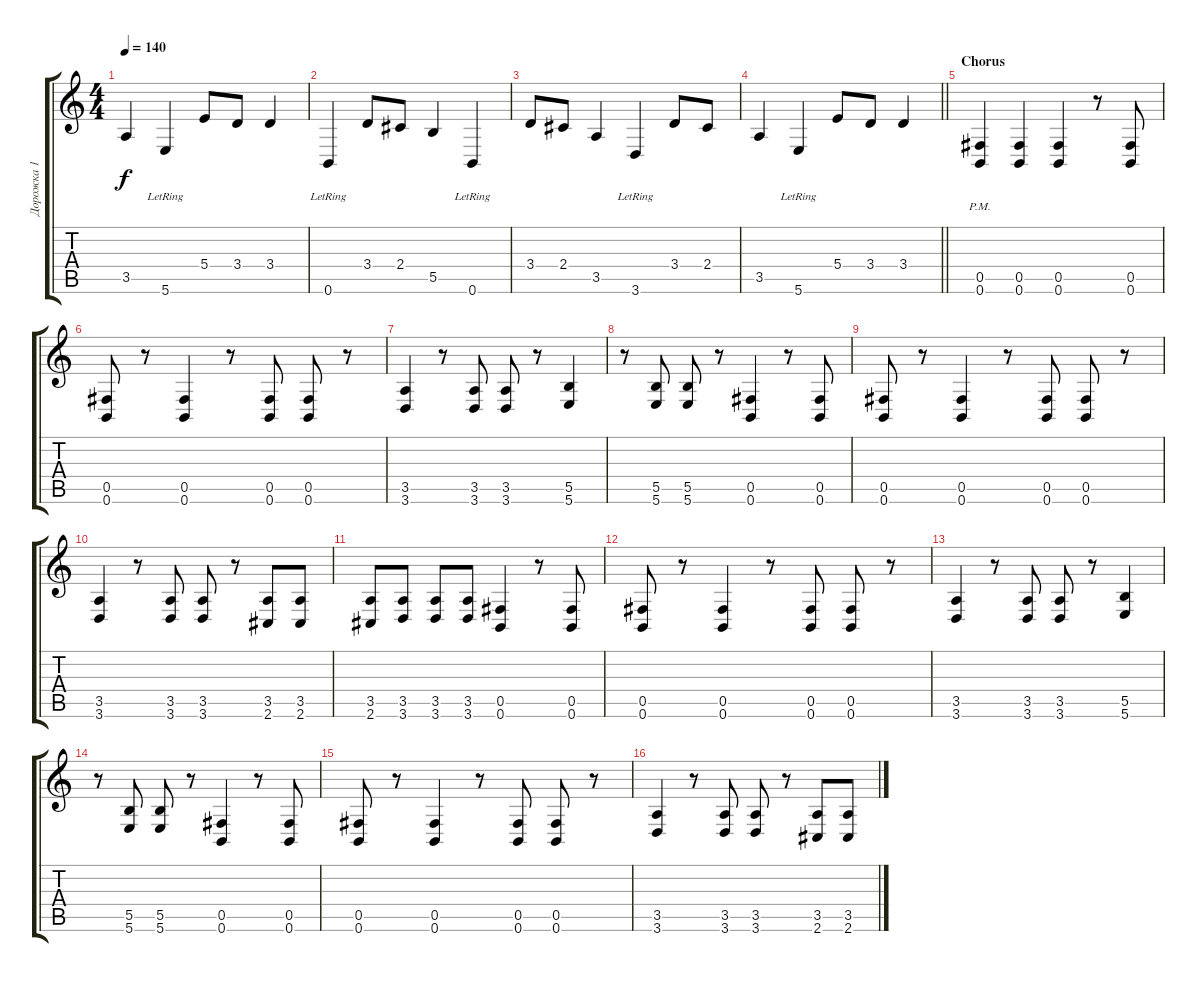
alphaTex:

\track ("Дорожка 1" "Дорожка 1") {instrument electricguitarclean}
\staff {score tabs}
\tuning (Db4 Ab3 E3 B2 Gb2 B1) {hide}
\ts (4 4)
\tempo 140
\clef g2
\ks c
3.5.4{dy f} 5.6{lr}.4 5.4.8 3.4.8 3.4.4 |
0.6{lr}.4 3.4.8 2.4.8 5.5.4 0.6{lr}.4 |
3.4.8 2.4.8 3.5.4 3.6{lr}.4 3.4.8 2.4.8 |
\barLineRight lightlight
3.5.4 5.6{lr}.4 5.4.8 3.4.8 3.4.4 |
\section ("" "Chorus")
(0.5{pm} 0.6{pm}).4{instrument distortionguitar} (0.5 0.6).4 (0.5 0.6).4 r.8 (0.5 0.6).8 |
(0.5 0.6).8 r.8 (0.5 0.6).4 r.8 (0.5 0.6).8 (0.5 0.6).8 r.8 |
(3.5 3.6).4 r.8 (3.5 3.6).8 (3.5 3.6).8 r.8 (5.5 5.6).4 |
r.8 (5.5 5.6).8 (5.5 5.6).8 r.8 (0.5 0.6).4 r.8 (0.5 0.6).8 |
(0.5 0.6).8 r.8 (0.5 0.6).4 r.8 (0.5 0.6).8 (0.5 0.6).8 r.8 |
(3.5 3.6).4 r.8 (3.5 3.6).8 (3.5 3.6).8 r.8 (3.5 2.6).8 (3.5 2.6).8 |
(3.5 2.6).8 (3.5 3.6).8 (3.5 3.6).8 (3.5 3.6).8 (0.5 0.6).4 r.8 (0.5 0.6).8 |
(0.5 0.6).8 r.8 (0.5 0.6).4 r.8 (0.5 0.6).8 (0.5 0.6).8 r.8 |
(3.5 3.6).4 r.8 (3.5 3.6).8 (3.5 3.6).8 r.8 (5.5 5.6).4 |
r.8 (5.5 5.6).8 (5.5 5.6).8 r.8 (0.5 0.6).4 r.8 (0.5 0.6).8 |
(0.5 0.6).8 r.8 (0.5 0.6).4 r.8 (0.5 0.6).8 (0.5 0.6).8 r.8 |
(3.5 3.6).4 r.8 (3.5 3.6).8 (3.5 3.6).8 r.8 (3.5 2.6).8 (3.5 2.6).8
